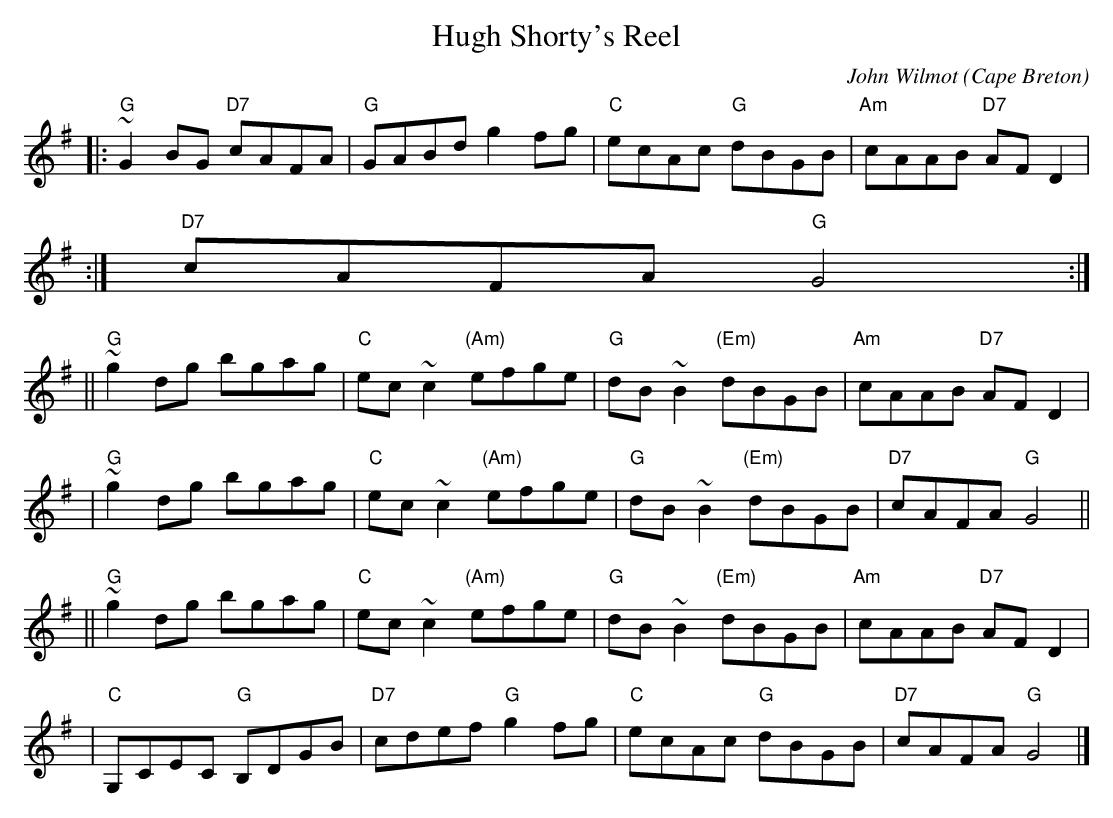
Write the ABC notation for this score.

X:1
T: Hugh Shorty's Reel
C: John Wilmot
O: Cape Breton
K: G
|: "G"~G2BG "D7"cAFA | "G"GABd g2fg | "C"ecAc "G"dBGB | "Am"cAAB "D7"AFD2 |
                                                     :| "D7"cAFA "G"G4 :|
|| "G"~g2dg bgag | "C"ec~c2 "(Am)"efge | "G"dB~B2 "(Em)"dBGB | "Am"cAAB "D7"AFD2 |
|  "G"~g2dg bgag | "C"ec~c2 "(Am)"efge | "G"dB~B2 "(Em)"dBGB | "D7"cAFA "G"G4 ||
|| "G"~g2dg bgag | "C"ec~c2 "(Am)"efge | "G"dB~B2 "(Em)"dBGB | "Am"cAAB "D7"AFD2 |
|  "C"G,CEC "G"B,DGB | "D7"cdef "G"g2fg | "C"ecAc "G"dBGB | "D7"cAFA "G"G4 |]
